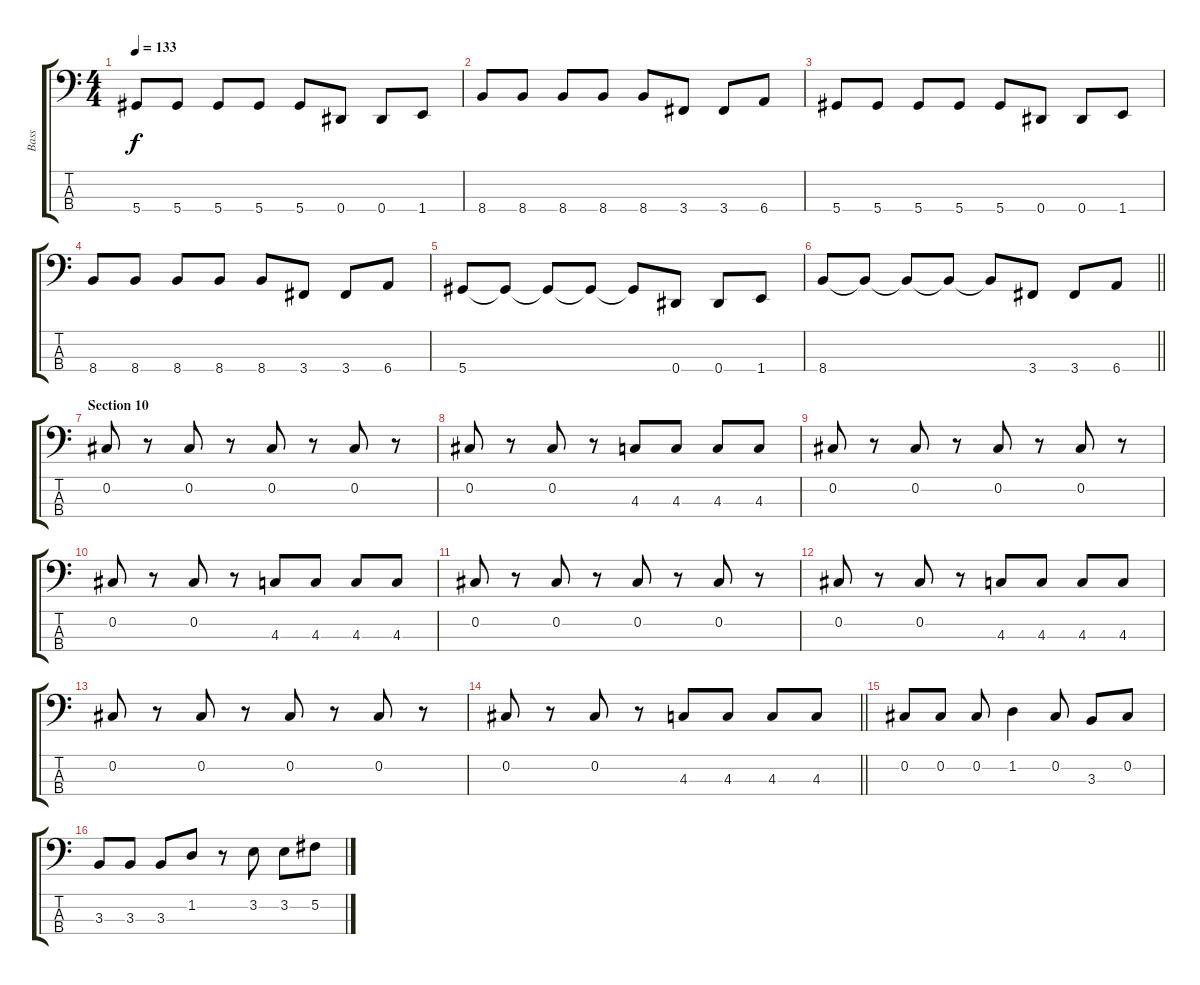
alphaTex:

\track ("Bass" "Bass") {instrument electricbassfinger}
\staff {score tabs}
\tuning (Gb2 Db2 Ab1 Eb1) {hide}
\ts (4 4)
\tempo 133
\clef f4
\ks c
5.4.8{dy f} 5.4.8 5.4.8 5.4.8 5.4.8 0.4.8 0.4.8 1.4.8 |
8.4.8 8.4.8 8.4.8 8.4.8 8.4.8 3.4.8 3.4.8 6.4.8 |
5.4.8 5.4.8 5.4.8 5.4.8 5.4.8 0.4.8 0.4.8 1.4.8 |
8.4.8 8.4.8 8.4.8 8.4.8 8.4.8 3.4.8 3.4.8 6.4.8 |
5.4.8 5.4{t}.8 5.4{t}.8 5.4{t}.8 5.4{t}.8 0.4.8 0.4.8 1.4.8 |
\barLineRight lightlight
8.4.8 8.4{t}.8 8.4{t}.8 8.4{t}.8 8.4{t}.8 3.4.8 3.4.8 6.4.8 |
\section ("" "Section 10")
0.2.8{volume 11} r.8 0.2.8 r.8 0.2.8 r.8 0.2.8 r.8 |
0.2.8 r.8 0.2.8 r.8 4.3.8 4.3.8 4.3.8 4.3.8 |
0.2.8 r.8 0.2.8 r.8 0.2.8 r.8 0.2.8 r.8 |
0.2.8 r.8 0.2.8 r.8 4.3.8 4.3.8 4.3.8 4.3.8 |
0.2.8 r.8 0.2.8 r.8 0.2.8 r.8 0.2.8 r.8 |
0.2.8 r.8 0.2.8 r.8 4.3.8 4.3.8 4.3.8 4.3.8 |
0.2.8 r.8 0.2.8 r.8 0.2.8 r.8 0.2.8 r.8 |
\barLineRight lightlight
0.2.8 r.8 0.2.8 r.8 4.3.8 4.3.8 4.3.8 4.3.8 |
0.2.8{volume 13} 0.2.8 0.2.8 1.2.4 0.2.8 3.3.8 0.2.8 |
3.3.8 3.3.8 3.3.8 1.2.8 r.8 3.2.8 3.2.8 5.2.8
